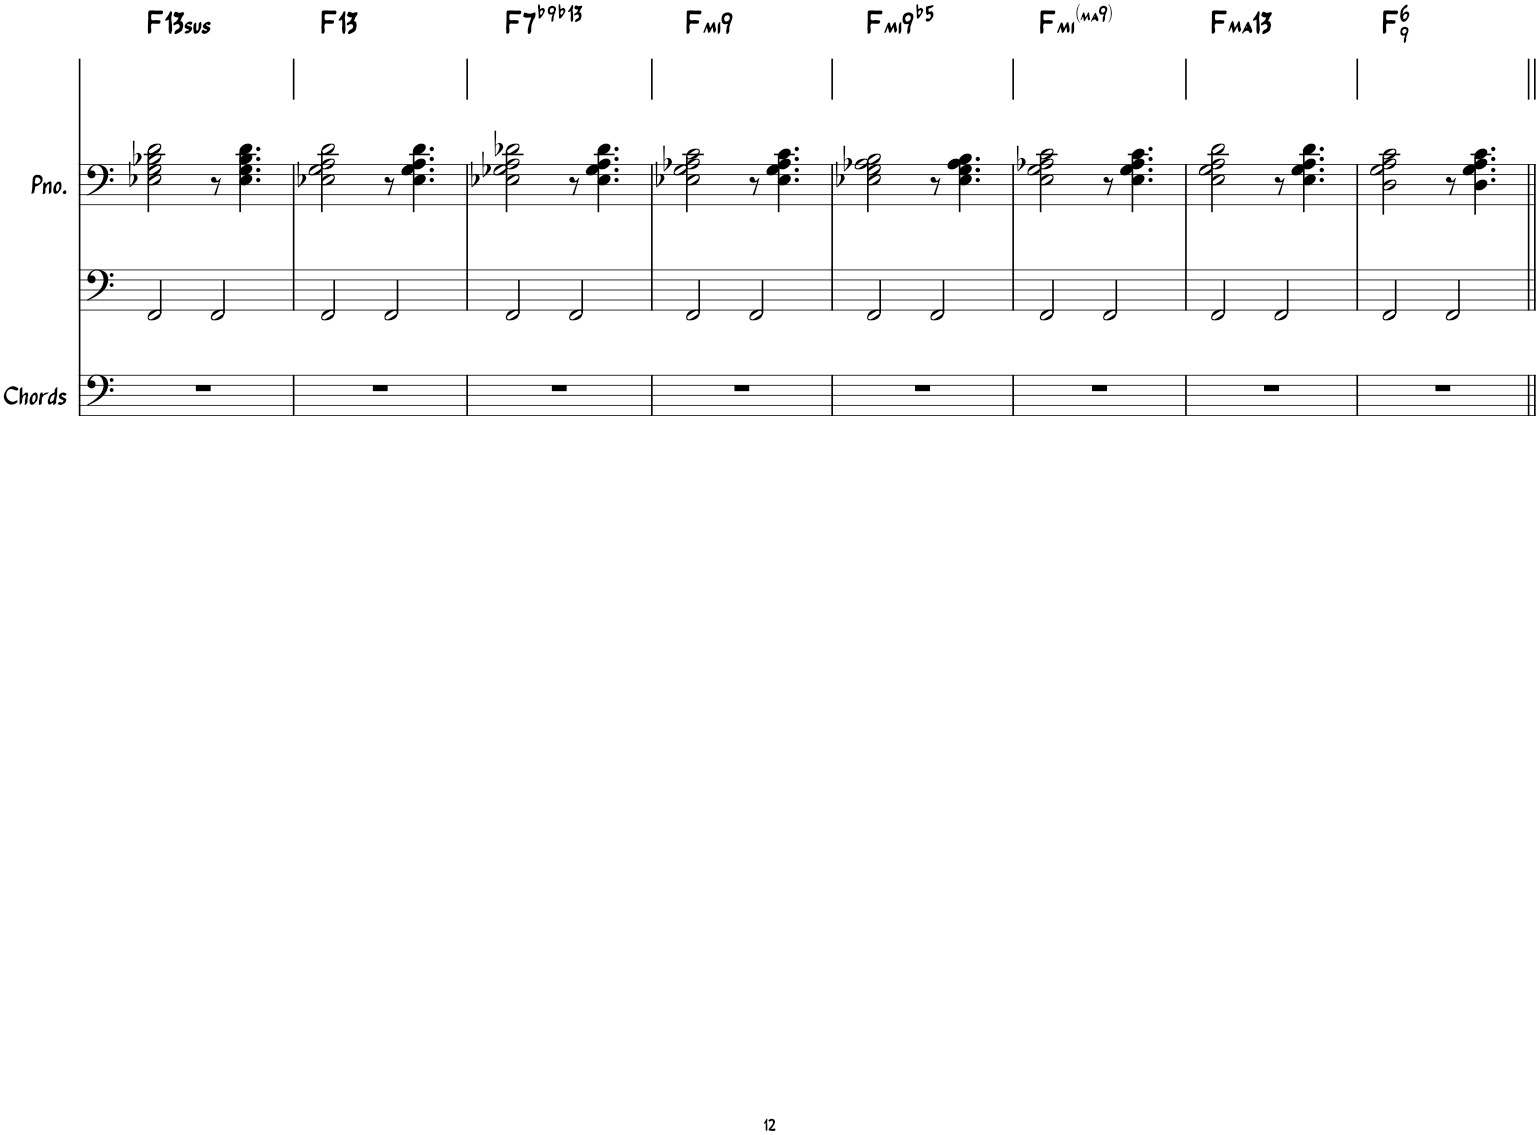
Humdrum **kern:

**kern	**kern	**kern	**kern	**harte
*part2	*part1	*part1	*part1	*part1
*staff4	*staff3	*staff2	*staff1	*
*I"Chords	*I"Piano	*	*	*
*I'Chords	*I'Pno.	*	*	*
!!LO:PB:g=z
*clefF4	*clefF4	*clefF4	*clefG2	*
*k[]	*k[]	*k[]	*k[]	*
*M4/4	*M4/4	*M4/4	*M4/4	*
=113	=113	=113	=113	=113
!	!	!	!	!LO:H:kt=13sus
1r	2FF/	2E-X\ 2G\ 2B-X\ 2d\	1ryy	F:sus4(7,9,11,13)
.	2FF/	8r	.	.
.	.	4.E-\ 4.G\ 4.B-\ 4.d\	.	.
=114	=114	=114	=114	=114
!	!	!	!	!LO:H:kt=13
1r	2FF/	2E-X\ 2G\ 2A\ 2d\	1ryy	F:9(11,13)
.	2FF/	8r	.	.
.	.	4.E-\ 4.G\ 4.A\ 4.d\	.	.
=115	=115	=115	=115	=115
!	!	!	!	!LO:H:kt=7
1r	2FF/	2E-X\ 2G-X\ 2A\ 2d-X\	1ryy	F:7(b9,b13)
.	2FF/	8r	.	.
.	.	4.E-\ 4.G-\ 4.A\ 4.d-\	.	.
=116	=116	=116	=116	=116
!	!	!	!	!LO:H:kt=mi9
1r	2FF/	2E-X\ 2G\ 2A-X\ 2c\	1ryy	F:min9
.	2FF/	8r	.	.
.	.	4.E-\ 4.G\ 4.A-\ 4.c\	.	.
=117	=117	=117	=117	=117
!	!	!	!	!LO:H:kt=mi9
1r	2FF/	2E-X\ 2G\ 2A-X\ 2B\	1ryy	F:(b3,b5,b7,9)
.	2FF/	8r	.	.
.	.	4.E-\ 4.G\ 4.A-\ 4.B\	.	.
=118	=118	=118	=118	=118
!	!	!	!	!LO:H:kt=mima7
1r	2FF/	2E\ 2G\ 2A-X\ 2c\	1ryy	F:minmaj7(9)
.	2FF/	8r	.	.
.	.	4.E\ 4.G\ 4.A-\ 4.c\	.	.
=119	=119	=119	=119	=119
!	!	!	!	!LO:H:kt=ma13
1r	2FF/	2E\ 2G\ 2A\ 2d\	1ryy	F:maj9(11,13)
.	2FF/	8r	.	.
.	.	4.E\ 4.G\ 4.A\ 4.d\	.	.
=120	=120	=120	=120	=120
!	!	!	!	!LO:H:kt=6
1r	2FF/	2D\ 2G\ 2A\ 2c\	1ryy	F:maj6(9)
.	2FF/	8r	.	.
.	.	4.D\ 4.G\ 4.A\ 4.c\	.	.
=||	=||	=||	=||	=||
*-	*-	*-	*-	*-
